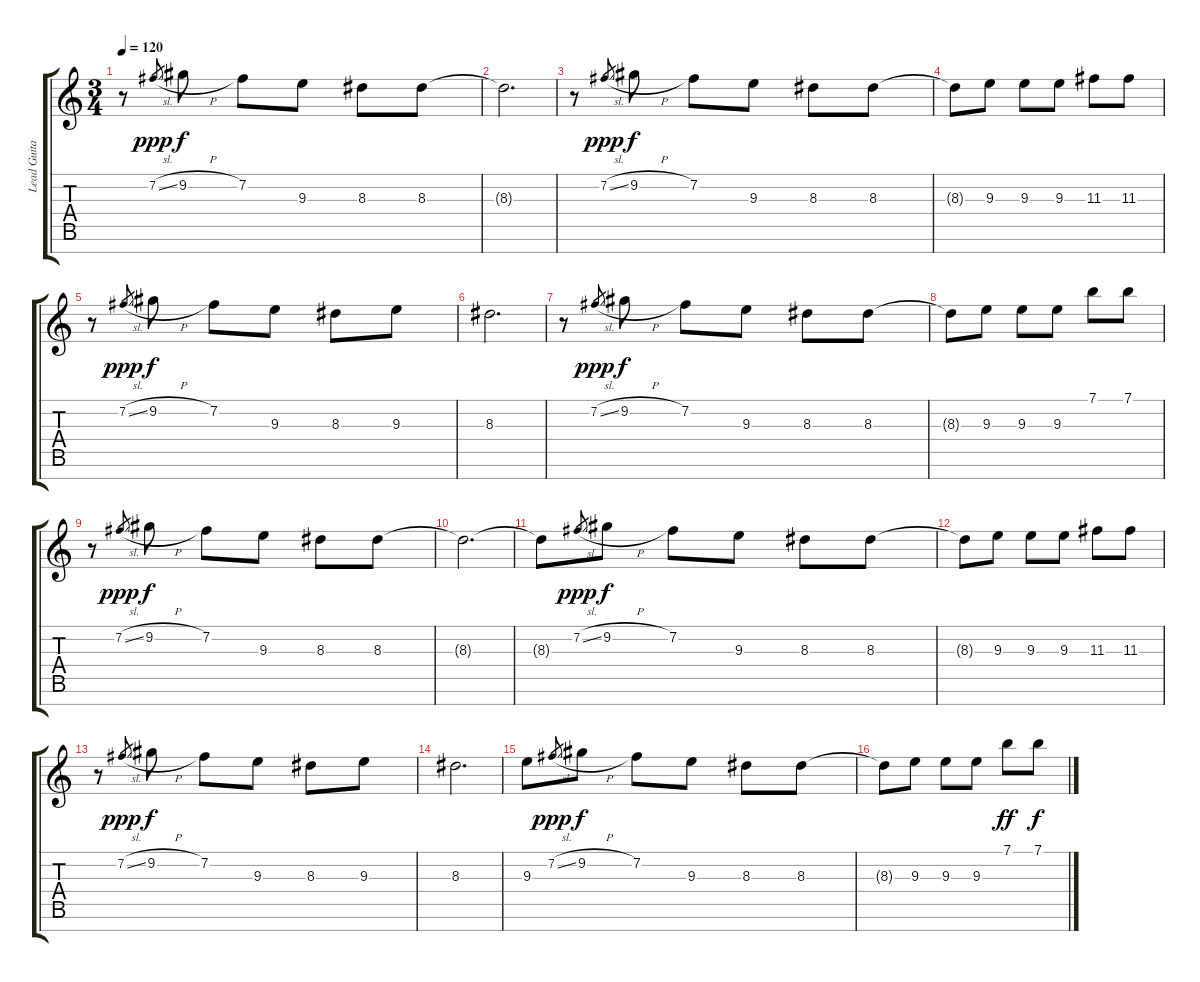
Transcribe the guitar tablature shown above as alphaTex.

\track ("Lead Guitar II" "Lead Guita") {instrument distortionguitar}
\staff {score tabs}
\tuning (E4 B3 G3 D3 A2 E2 B1) {hide}
\ts (3 4)
\tempo 120
\clef g2
\ks c
r.8{dy ppp} 7.2{sl}.8{gr} 9.2{h}.8{dy f} 7.2.8 9.3.8 8.3.8 8.3.8 |
8.3{t}.2{d} |
r.8 7.2{sl}.8{gr dy ppp} 9.2{h}.8{dy f} 7.2.8 9.3.8 8.3.8 8.3.8 |
8.3{t}.8 9.3.8 9.3.8 9.3.8 11.3.8 11.3.8 |
r.8 7.2{sl}.8{gr dy ppp} 9.2{h}.8{dy f} 7.2.8 9.3.8 8.3.8 9.3.8 |
8.3.2{d} |
r.8 7.2{sl}.8{gr dy ppp} 9.2{h}.8{dy f} 7.2.8 9.3.8 8.3.8 8.3.8 |
8.3{t}.8 9.3.8 9.3.8 9.3.8 7.1.8 7.1.8 |
r.8 7.2{sl}.8{gr dy ppp} 9.2{h}.8{dy f} 7.2.8 9.3.8 8.3.8 8.3.8 |
8.3{t}.2{d} |
8.3{t}.8 7.2{sl}.8{gr dy ppp} 9.2{h}.8{dy f} 7.2.8 9.3.8 8.3.8 8.3.8 |
8.3{t}.8 9.3.8 9.3.8 9.3.8 11.3.8 11.3.8 |
r.8 7.2{sl}.8{gr dy ppp} 9.2{h}.8{dy f} 7.2.8 9.3.8 8.3.8 9.3.8 |
8.3.2{d} |
9.3.8 7.2{sl}.8{gr dy ppp} 9.2{h}.8{dy f} 7.2.8 9.3.8 8.3.8 8.3.8 |
8.3{t}.8 9.3.8 9.3.8 9.3.8 7.1.8{dy ff} 7.1.8{dy f}
